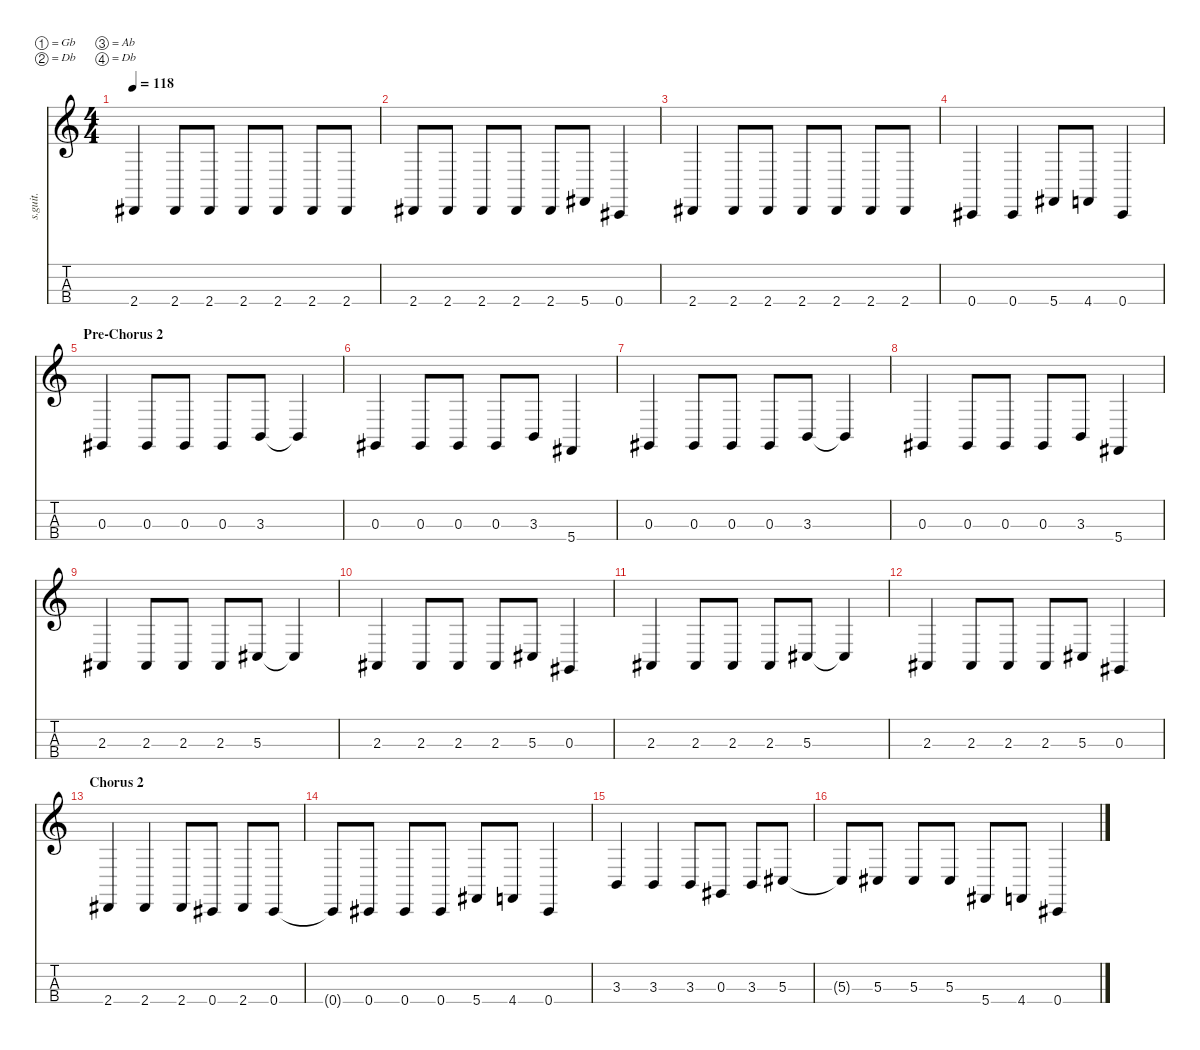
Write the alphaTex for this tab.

\defaultSystemsLayout 4
\hideDynamics
\bracketExtendMode nobrackets
\track ("Bass [Johnny Christ]" "s.guit.") {instrument electricbassfinger}
\staff {score tabs}
\tuning (Gb2 Db2 Ab1 Db1)
\ts (4 4)
\tempo 118
\clef g2
\ks c
2.4{acc #}.4{lyrics (0 "") lyrics (1 "") lyrics (2 "") lyrics (3 "") lyrics (4 "") dy f} 2.4{acc #}.8{lyrics (0 "") lyrics (1 "") lyrics (2 "") lyrics (3 "") lyrics (4 "")} 2.4{acc #}.8{lyrics (0 "") lyrics (1 "") lyrics (2 "") lyrics (3 "") lyrics (4 "")} 2.4{acc #}.8{lyrics (0 "") lyrics (1 "") lyrics (2 "") lyrics (3 "") lyrics (4 "")} 2.4{acc #}.8{lyrics (0 "") lyrics (1 "") lyrics (2 "") lyrics (3 "") lyrics (4 "")} 2.4{acc #}.8{lyrics (0 "") lyrics (1 "") lyrics (2 "") lyrics (3 "") lyrics (4 "")} 2.4{acc #}.8{lyrics (0 "") lyrics (1 "") lyrics (2 "") lyrics (3 "") lyrics (4 "")} |
2.4{acc #}.8{lyrics (0 "") lyrics (1 "") lyrics (2 "") lyrics (3 "") lyrics (4 "")} 2.4{acc #}.8{lyrics (0 "") lyrics (1 "") lyrics (2 "") lyrics (3 "") lyrics (4 "")} 2.4{acc #}.8{lyrics (0 "") lyrics (1 "") lyrics (2 "") lyrics (3 "") lyrics (4 "")} 2.4{acc #}.8{lyrics (0 "") lyrics (1 "") lyrics (2 "") lyrics (3 "") lyrics (4 "")} 2.4{acc #}.8{lyrics (0 "") lyrics (1 "") lyrics (2 "") lyrics (3 "") lyrics (4 "")} 5.4{acc #}.8{lyrics (0 "") lyrics (1 "") lyrics (2 "") lyrics (3 "") lyrics (4 "")} 0.4{acc #}.4{lyrics (0 "") lyrics (1 "") lyrics (2 "") lyrics (3 "") lyrics (4 "")} |
2.4{acc #}.4{lyrics (0 "") lyrics (1 "") lyrics (2 "") lyrics (3 "") lyrics (4 "")} 2.4{acc #}.8{lyrics (0 "") lyrics (1 "") lyrics (2 "") lyrics (3 "") lyrics (4 "")} 2.4{acc #}.8{lyrics (0 "") lyrics (1 "") lyrics (2 "") lyrics (3 "") lyrics (4 "")} 2.4{acc #}.8{lyrics (0 "") lyrics (1 "") lyrics (2 "") lyrics (3 "") lyrics (4 "")} 2.4{acc #}.8{lyrics (0 "") lyrics (1 "") lyrics (2 "") lyrics (3 "") lyrics (4 "")} 2.4{acc #}.8{lyrics (0 "") lyrics (1 "") lyrics (2 "") lyrics (3 "") lyrics (4 "")} 2.4{acc #}.8{lyrics (0 "") lyrics (1 "") lyrics (2 "") lyrics (3 "") lyrics (4 "")} |
0.4{acc #}.4{lyrics (0 "") lyrics (1 "") lyrics (2 "") lyrics (3 "") lyrics (4 "")} 0.4{acc #}.4{lyrics (0 "") lyrics (1 "") lyrics (2 "") lyrics (3 "") lyrics (4 "")} 5.4{acc #}.8{lyrics (0 "") lyrics (1 "") lyrics (2 "") lyrics (3 "") lyrics (4 "")} 4.4.8{lyrics (0 "") lyrics (1 "") lyrics (2 "") lyrics (3 "") lyrics (4 "")} 0.4{acc #}.4{lyrics (0 "") lyrics (1 "") lyrics (2 "") lyrics (3 "") lyrics (4 "")} |
\section ("" "Pre-Chorus 2")
0.3{acc #}.4{lyrics (0 "") lyrics (1 "") lyrics (2 "") lyrics (3 "") lyrics (4 "")} 0.3{acc #}.8{lyrics (0 "") lyrics (1 "") lyrics (2 "") lyrics (3 "") lyrics (4 "")} 0.3{acc #}.8{lyrics (0 "") lyrics (1 "") lyrics (2 "") lyrics (3 "") lyrics (4 "")} 0.3{acc #}.8{lyrics (0 "") lyrics (1 "") lyrics (2 "") lyrics (3 "") lyrics (4 "")} 3.3.8{lyrics (0 "") lyrics (1 "") lyrics (2 "") lyrics (3 "") lyrics (4 "")} 3.3{t}.4{lyrics (0 "") lyrics (1 "") lyrics (2 "") lyrics (3 "") lyrics (4 "")} |
0.3{acc #}.4{lyrics (0 "") lyrics (1 "") lyrics (2 "") lyrics (3 "") lyrics (4 "")} 0.3{acc #}.8{lyrics (0 "") lyrics (1 "") lyrics (2 "") lyrics (3 "") lyrics (4 "")} 0.3{acc #}.8{lyrics (0 "") lyrics (1 "") lyrics (2 "") lyrics (3 "") lyrics (4 "")} 0.3{acc #}.8{lyrics (0 "") lyrics (1 "") lyrics (2 "") lyrics (3 "") lyrics (4 "")} 3.3.8{lyrics (0 "") lyrics (1 "") lyrics (2 "") lyrics (3 "") lyrics (4 "")} 5.4{acc #}.4{lyrics (0 "") lyrics (1 "") lyrics (2 "") lyrics (3 "") lyrics (4 "")} |
0.3{acc #}.4{lyrics (0 "") lyrics (1 "") lyrics (2 "") lyrics (3 "") lyrics (4 "")} 0.3{acc #}.8{lyrics (0 "") lyrics (1 "") lyrics (2 "") lyrics (3 "") lyrics (4 "")} 0.3{acc #}.8{lyrics (0 "") lyrics (1 "") lyrics (2 "") lyrics (3 "") lyrics (4 "")} 0.3{acc #}.8{lyrics (0 "") lyrics (1 "") lyrics (2 "") lyrics (3 "") lyrics (4 "")} 3.3.8{lyrics (0 "") lyrics (1 "") lyrics (2 "") lyrics (3 "") lyrics (4 "")} 3.3{t}.4{lyrics (0 "") lyrics (1 "") lyrics (2 "") lyrics (3 "") lyrics (4 "")} |
0.3{acc #}.4{lyrics (0 "") lyrics (1 "") lyrics (2 "") lyrics (3 "") lyrics (4 "")} 0.3{acc #}.8{lyrics (0 "") lyrics (1 "") lyrics (2 "") lyrics (3 "") lyrics (4 "")} 0.3{acc #}.8{lyrics (0 "") lyrics (1 "") lyrics (2 "") lyrics (3 "") lyrics (4 "")} 0.3{acc #}.8{lyrics (0 "") lyrics (1 "") lyrics (2 "") lyrics (3 "") lyrics (4 "")} 3.3.8{lyrics (0 "") lyrics (1 "") lyrics (2 "") lyrics (3 "") lyrics (4 "")} 5.4{acc #}.4{lyrics (0 "") lyrics (1 "") lyrics (2 "") lyrics (3 "") lyrics (4 "")} |
2.3{acc #}.4{lyrics (0 "") lyrics (1 "") lyrics (2 "") lyrics (3 "") lyrics (4 "")} 2.3{acc #}.8{lyrics (0 "") lyrics (1 "") lyrics (2 "") lyrics (3 "") lyrics (4 "")} 2.3{acc #}.8{lyrics (0 "") lyrics (1 "") lyrics (2 "") lyrics (3 "") lyrics (4 "")} 2.3{acc #}.8{lyrics (0 "") lyrics (1 "") lyrics (2 "") lyrics (3 "") lyrics (4 "")} 5.3{acc #}.8{lyrics (0 "") lyrics (1 "") lyrics (2 "") lyrics (3 "") lyrics (4 "")} 5.3{t acc #}.4{lyrics (0 "") lyrics (1 "") lyrics (2 "") lyrics (3 "") lyrics (4 "")} |
2.3{acc #}.4{lyrics (0 "") lyrics (1 "") lyrics (2 "") lyrics (3 "") lyrics (4 "")} 2.3{acc #}.8{lyrics (0 "") lyrics (1 "") lyrics (2 "") lyrics (3 "") lyrics (4 "")} 2.3{acc #}.8{lyrics (0 "") lyrics (1 "") lyrics (2 "") lyrics (3 "") lyrics (4 "")} 2.3{acc #}.8{lyrics (0 "") lyrics (1 "") lyrics (2 "") lyrics (3 "") lyrics (4 "")} 5.3{acc #}.8{lyrics (0 "") lyrics (1 "") lyrics (2 "") lyrics (3 "") lyrics (4 "")} 0.3{acc #}.4{lyrics (0 "") lyrics (1 "") lyrics (2 "") lyrics (3 "") lyrics (4 "")} |
2.3{acc #}.4{lyrics (0 "") lyrics (1 "") lyrics (2 "") lyrics (3 "") lyrics (4 "")} 2.3{acc #}.8{lyrics (0 "") lyrics (1 "") lyrics (2 "") lyrics (3 "") lyrics (4 "")} 2.3{acc #}.8{lyrics (0 "") lyrics (1 "") lyrics (2 "") lyrics (3 "") lyrics (4 "")} 2.3{acc #}.8{lyrics (0 "") lyrics (1 "") lyrics (2 "") lyrics (3 "") lyrics (4 "")} 5.3{acc #}.8{lyrics (0 "") lyrics (1 "") lyrics (2 "") lyrics (3 "") lyrics (4 "")} 5.3{t acc #}.4{lyrics (0 "") lyrics (1 "") lyrics (2 "") lyrics (3 "") lyrics (4 "")} |
2.3{acc #}.4{lyrics (0 "") lyrics (1 "") lyrics (2 "") lyrics (3 "") lyrics (4 "")} 2.3{acc #}.8{lyrics (0 "") lyrics (1 "") lyrics (2 "") lyrics (3 "") lyrics (4 "")} 2.3{acc #}.8{lyrics (0 "") lyrics (1 "") lyrics (2 "") lyrics (3 "") lyrics (4 "")} 2.3{acc #}.8{lyrics (0 "") lyrics (1 "") lyrics (2 "") lyrics (3 "") lyrics (4 "")} 5.3{acc #}.8{lyrics (0 "") lyrics (1 "") lyrics (2 "") lyrics (3 "") lyrics (4 "")} 0.3{acc #}.4{lyrics (0 "") lyrics (1 "") lyrics (2 "") lyrics (3 "") lyrics (4 "")} |
\section ("" "Chorus 2")
2.4{acc #}.4{lyrics (0 "") lyrics (1 "") lyrics (2 "") lyrics (3 "") lyrics (4 "")} 2.4{acc #}.4{lyrics (0 "") lyrics (1 "") lyrics (2 "") lyrics (3 "") lyrics (4 "")} 2.4{acc #}.8{lyrics (0 "") lyrics (1 "") lyrics (2 "") lyrics (3 "") lyrics (4 "")} 0.4{acc #}.8{lyrics (0 "") lyrics (1 "") lyrics (2 "") lyrics (3 "") lyrics (4 "")} 2.4{acc #}.8{lyrics (0 "") lyrics (1 "") lyrics (2 "") lyrics (3 "") lyrics (4 "")} 0.4{acc #}.8{lyrics (0 "") lyrics (1 "") lyrics (2 "") lyrics (3 "") lyrics (4 "")} |
0.4{t acc #}.8{lyrics (0 "") lyrics (1 "") lyrics (2 "") lyrics (3 "") lyrics (4 "")} 0.4{acc #}.8{lyrics (0 "") lyrics (1 "") lyrics (2 "") lyrics (3 "") lyrics (4 "")} 0.4{acc #}.8{lyrics (0 "") lyrics (1 "") lyrics (2 "") lyrics (3 "") lyrics (4 "")} 0.4{acc #}.8{lyrics (0 "") lyrics (1 "") lyrics (2 "") lyrics (3 "") lyrics (4 "")} 5.4{acc #}.8{lyrics (0 "") lyrics (1 "") lyrics (2 "") lyrics (3 "") lyrics (4 "")} 4.4.8{lyrics (0 "") lyrics (1 "") lyrics (2 "") lyrics (3 "") lyrics (4 "")} 0.4{acc #}.4{lyrics (0 "") lyrics (1 "") lyrics (2 "") lyrics (3 "") lyrics (4 "")} |
3.3.4{lyrics (0 "") lyrics (1 "") lyrics (2 "") lyrics (3 "") lyrics (4 "")} 3.3.4{lyrics (0 "") lyrics (1 "") lyrics (2 "") lyrics (3 "") lyrics (4 "")} 3.3.8{lyrics (0 "") lyrics (1 "") lyrics (2 "") lyrics (3 "") lyrics (4 "")} 0.3{acc #}.8{lyrics (0 "") lyrics (1 "") lyrics (2 "") lyrics (3 "") lyrics (4 "")} 3.3.8{lyrics (0 "") lyrics (1 "") lyrics (2 "") lyrics (3 "") lyrics (4 "")} 5.3{acc #}.8{lyrics (0 "") lyrics (1 "") lyrics (2 "") lyrics (3 "") lyrics (4 "")} |
5.3{t acc #}.8{lyrics (0 "") lyrics (1 "") lyrics (2 "") lyrics (3 "") lyrics (4 "")} 5.3{acc #}.8{lyrics (0 "") lyrics (1 "") lyrics (2 "") lyrics (3 "") lyrics (4 "")} 5.3{acc #}.8{lyrics (0 "") lyrics (1 "") lyrics (2 "") lyrics (3 "") lyrics (4 "")} 5.3{acc #}.8{lyrics (0 "") lyrics (1 "") lyrics (2 "") lyrics (3 "") lyrics (4 "")} 5.4{acc #}.8{lyrics (0 "") lyrics (1 "") lyrics (2 "") lyrics (3 "") lyrics (4 "")} 4.4.8{lyrics (0 "") lyrics (1 "") lyrics (2 "") lyrics (3 "") lyrics (4 "")} 0.4{acc #}.4{lyrics (0 "") lyrics (1 "") lyrics (2 "") lyrics (3 "") lyrics (4 "")}
